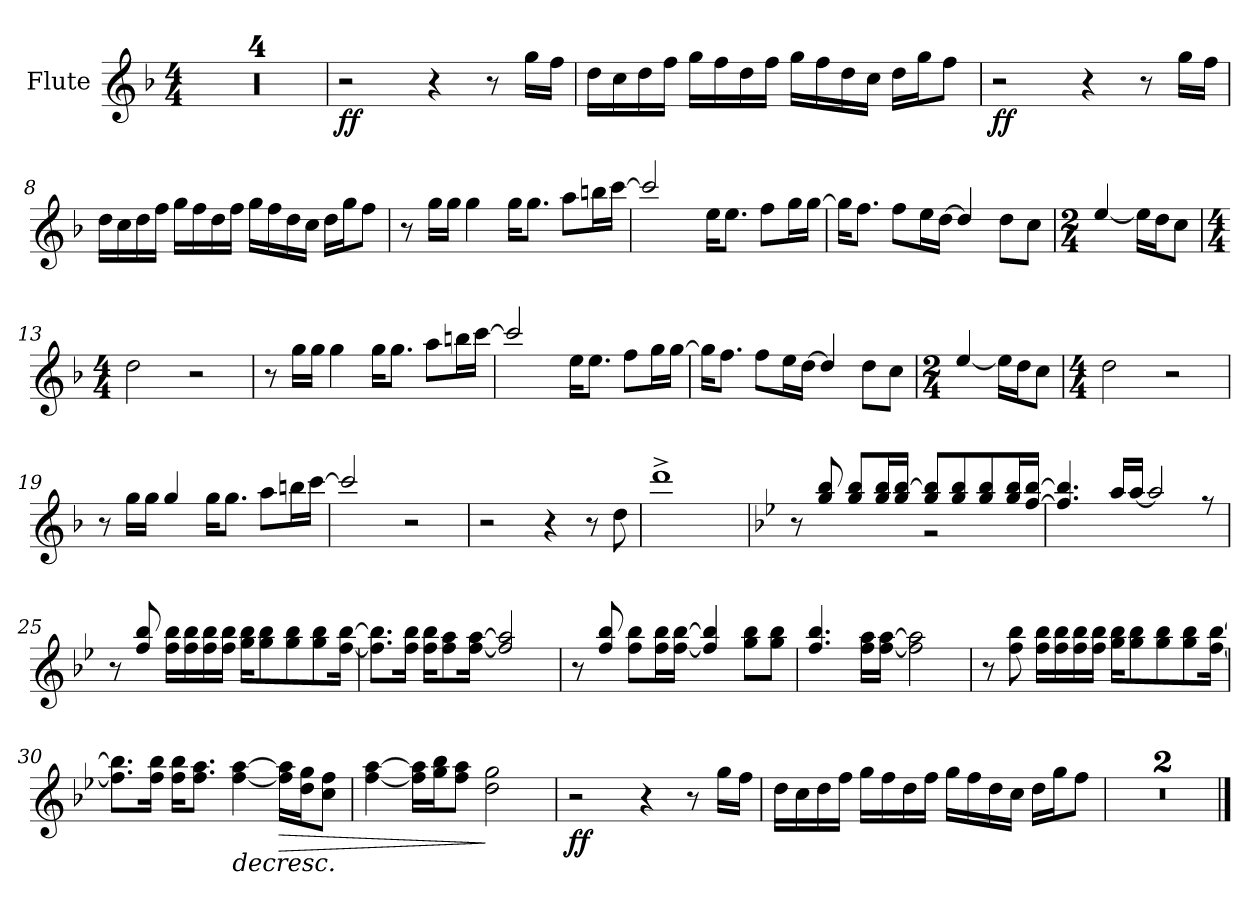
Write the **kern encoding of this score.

**kern	**dynam
*part1	*part1
*staff1	*staff1
*I"Flute	*
*I'Fl.	*
*clefG2	*
*k[b-]	*
*M4/4	*
=1	=1
1r	.
=2	=2
1r	.
=3	=3
1r	.
=4	=4
1r	.
=5	=5
!	!LO:DY:b
2r	ff
4r	.
8r	.
16gg\LL	.
16ff\JJ	.
=6	=6
16dd\LL	.
16cc\	.
16dd\	.
16ff\JJ	.
16gg\LL	.
16ff\	.
16dd\	.
16ff\JJ	.
16gg\LL	.
16ff\	.
16dd\	.
16cc\JJ	.
16dd\LL	.
16gg\J	.
8ff\J	.
=7	=7
!	!LO:DY:b
2r	ff
4r	.
8r	.
16gg\LL	.
16ff\JJ	.
=8	=8
16dd\LL	.
16cc\	.
16dd\	.
16ff\JJ	.
16gg\LL	.
16ff\	.
16dd\	.
16ff\JJ	.
16gg\LL	.
16ff\	.
16dd\	.
16cc\JJ	.
16dd\LL	.
16gg\J	.
8ff\J	.
!!LO:LB:g=z
=9	=9
8r	.
16gg\LL	.
16gg\JJ	.
4gg\	.
16gg\KL	.
8.gg\J	.
8aa\L	.
16bbn\L	.
[16ccc\JJ	.
=10	=10
2ccc/]	.
16ee\KL	.
8.ee\J	.
8ff\L	.
16gg\L	.
[16gg\JJ	.
=11	=11
16gg\KL]	.
8.ff\J	.
8ff\L	.
16ee\L	.
[16dd\JJ	.
4dd/]	.
8dd\L	.
8cc\J	.
=12	=12
*M2/4	*
[4ee/	.
16ee\LL]	.
16dd\J	.
8cc\J	.
=13	=13
*M4/4	*
2dd\	.
2r	.
!!LO:LB:g=z
=14	=14
8r	.
16gg\LL	.
16gg\JJ	.
4gg\	.
16gg\KL	.
8.gg\J	.
8aa\L	.
16bbn\L	.
[16ccc\JJ	.
=15	=15
2ccc/]	.
16ee\KL	.
8.ee\J	.
8ff\L	.
16gg\L	.
[16gg\JJ	.
=16	=16
16gg\KL]	.
8.ff\J	.
8ff\L	.
16ee\L	.
[16dd\JJ	.
4dd/]	.
8dd\L	.
8cc\J	.
=17	=17
*M2/4	*
[4ee/	.
16ee\LL]	.
16dd\J	.
8cc\J	.
=18	=18
*M4/4	*
2dd\	.
2r	.
!!LO:LB:g=z
=19	=19
8r	.
16gg\LL	.
16gg\JJ	.
4gg/	.
16gg\KL	.
8.gg\J	.
8aa\L	.
16bbn\L	.
[16ccc\JJ	.
=20	=20
2ccc/]	.
2r	.
=21	=21
2r	.
4r	.
8r	.
8dd\	.
=22	=22
1ddd^	.
=23	=23
*k[b-e-]	*
*^	*
8r	2ryy	.
8gg/ 8bb-/	.	.
8gg/ 8bb-/L	.	.
16gg/ 16bb-/L	.	.
16gg/ [16bb-/JJ	.	.
8gg/ 8bb-/]L	2r	.
8gg/ 8bb-/	.	.
8gg/ 8bb-/	.	.
16gg/ 16bb-/L	.	.
[16ff/ [16bb-/JJ	.	.
=24	=24	=24
4.ff/] 4.bb-/]	2..ryy	.
16aa/LL	.	.
[16aa/JJ	.	.
2aa/]	.	.
.	8rff	.
*v	*v	*
!!LO:LB:g=z
=25	=25
8r	.
8ff/ 8bb-/	.
16ff\ 16bb-\LL	.
16ff\ 16bb-\	.
16ff\ 16bb-\	.
16ff\ 16bb-\JJ	.
16gg\ 16bb-\KL	.
8gg\ 8bb-\	.
8gg\ 8bb-\	.
8gg\ 8bb-\	.
[16ff\ [16bb-\Jk	.
=26	=26
8.ff\] 8.bb-\]L	.
16ff\ 16bb-\Jk	.
16ff\ 16bb-\KL	.
8ff\ 8aa\	.
[16ff\ [16aa\Jk	.
2ff/] 2aa/]	.
=27	=27
8r	.
8ff/ 8bb-/	.
8ff\ 8bb-\L	.
16ff\ 16bb-\L	.
[16ff\ [16bb-\JJ	.
4ff/] 4bb-/]	.
8gg\ 8bb-\L	.
8gg\ 8bb-\J	.
=28	=28
4.ff/ 4.bb-/	.
16ff\ 16aa\LL	.
[16ff\ [16aa\JJ	.
2ff\] 2aa\]	.
!!LO:LB:g=z
=29	=29
8r	.
8ff\ 8bb-\	.
16ff\ 16bb-\LL	.
16ff\ 16bb-\	.
16ff\ 16bb-\	.
16ff\ 16bb-\JJ	.
16gg\ 16bb-\KL	.
8gg\ 8bb-\	.
8gg\ 8bb-\	.
8gg\ 8bb-\	.
[16ff\ [16bb-\Jk	.
=30	=30
8.ff\] 8.bb-\]L	.
16ff\ 16bb-\Jk	.
16ff\ 16bb-\KL	.
8.ff\ 8.aa\J	.
!	!LO:HP:b
[4ff\ [4aa\	>
!	!LO:HP:b
16ff\] 16aa\]LL	>
16dd\ 16gg\J	.
8cc\ 8ff\J	.
=31	=31
[4ff\ [4aa\	.
16ff\] 16aa\]LL	.
16gg\ 16bb-\J	.
8ff\ 8aa\J	.
!	!LO:DY:n=1:b
!	!LO:DY:n=2:b
2dd\ 2gg\	] ] mf mf
=32	=32
!	!LO:DY:b
2r	ff
4r	.
8r	.
16gg\LL	.
16ff\JJ	.
!!LO:LB:g=z
=33	=33
16dd\LL	.
16cc\	.
16dd\	.
16ff\JJ	.
16gg\LL	.
16ff\	.
16dd\	.
16ff\JJ	.
16gg\LL	.
16ff\	.
16dd\	.
16cc\JJ	.
16dd\LL	.
16gg\J	.
8ff\J	.
=34	=34
1r	.
=35	=35
1r	.
==	==
*-	*-
